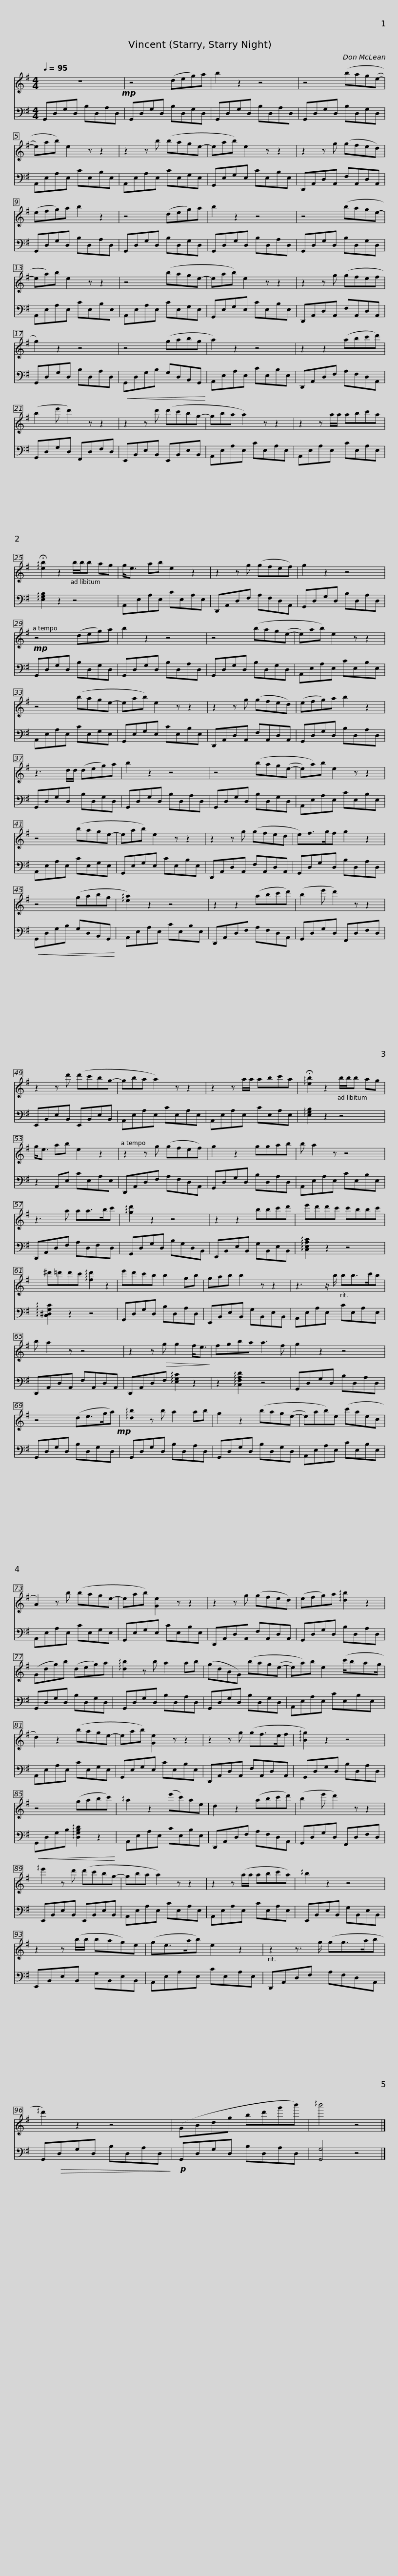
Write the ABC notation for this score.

X:1
%%score 1 2
L:1/8
Q:1/4=95
M:4/4
I:linebreak $
K:G
V:1 treble
V:2 bass
V:1
 z8!mp! | z4 (deg)a | b2 z2 z4 | z4 (bag(e- | e)ab) e2 z z2 |$ %5
 z2 z b (bage- | eab) e2 z z2 | z2 z g (gfed) | (efg)a b2 z2 | z4 (deg)a |$ %10
 b2 z2 z4 | z4 (bage- | ea)b e2 z z2 | z4 (bage- | eab) e2 z z2 |$ %15
 z2 z g (gfef | g2) z2 z4 | z4 (gabg | a2) z2 z4 | z2 z2 (abc'd') |$ %20
 (b2 e' d'2) z z2 | z2 z d' (d'c'bg- | gba a2) z z2 | z2 z a/a/ abc'a |$ !arpeggio!!fermata![eb]2 z2 b/b/b ag | %25
 g<e ab e2 z2 | z2 z g (gfef) | g2 z2 z4 |!mp! z4 (deg)a |$ b2 z2 z4 | %30
 z4 (bag(e- | e)ab) e2 z z2 | z4 (bage- | eab) e2 z z2 |$ z2 z g (gfed) | %35
 (efg)a b2 z2 | z3 d/d/ (deg)a | b2 z2 z4 | z4 (bag(e- |$ e)a)b e2 z z2 | %40
 z4 (bage- | eab) e2 z z2 | z2 z g (gfed | e)f>gf g2 z2 |$ z4 (gabg | %45
 !arpeggio![ea]2) z2 z4 | z2 z2 (abc'd') | (b2 e' d'2) z z2 |$ z2 z d' (d'c'bg- | gba a2) z z2 | %50
 z2 z a/a/ abc'a | !arpeggio!!fermata![eb]2 z2 b/b/b ag |$ g<e ab e2 z2 | z2 z g (gfef) | g2 z2 ggab | %55
 b a2 z z4 |$ z3 a aa>bc' | !arpeggio![gd']2 z2 z4 | z2 z2 bbc'd' | e'd'd'c' c'bbc' |$ %60
 ^d'=d'd'c' !arpeggio![fd']2 z2 | e'd'c'b b2 gb | gab b2 z z2 | z3 z/ b/ bb>c'b |$ b a2 z z4 | %65
 z2 z!>(! g g2 f<e!>)! | fgba a3 f | g2 z2 z4 | z4 (de>ga)!mp! |$ !arpeggio![db]2 z b a2 ab | %70
 g2 z2 (bag(e- | e)ab)e (c'aec | A2) z b (bage- |$ eab) [Ge]2 z z2 | z2 z g (gfed) | %75
 (efg)a !arpeggio![db]2 z2 | (Gdg)b (deg)a |$ !arpeggio![db]2 z b a2 ab | (gdBG) (bag(e- | e)a)b e2 (c'/bag/ | %80
 d2) z2 (bage- |$ eab) [Ge]2 z z2 | z2 z g (gf>ef | !arpeggio![Bg]2) z2 z4 | z4 (gabc') |$ %85
 !arpeggio!a2 z2 (e'c')ae | d2 z2 (abc'd') | (b2 e' d'2) z z2 | !arpeggio!e'2 z d' (d'c'bg- |$ gba a2) z z2 | %90
 z2 z (a/a/ abc'a) | !arpeggio!b2 z2 z4 | z2 z (b/b/ bag)e |$ (ge>ab) e2 z2 | z2 z3/2 g/ (gg>ab | %95
 !arpeggio!d'2) z2 z4 | (GBdg bd'g'b') | !arpeggio!b'4 z4 |] %98
V:2
 G,,D,G,D, B,D,A,D, | G,,D,G,D, B,D,G,D, | G,,D,G,D, B,D,A,D, | G,,D,G,D, B,D,G,D, | A,,E,A,E, CE,B,E, |$ %5
 A,,E,A,E, CE,G,E, | G,,E,G,E, CE,B,E, | D,,A,,D,A,, F,A,,D,A,, | G,,D,G,D, B,D,A,D, | G,,D,G,D, B,D,G,D, |$ %10
 G,,D,G,D, B,D,A,D, | G,,D,G,D, B,D,G,D, | A,,E,A,E, CE,B,E, | A,,E,A,E, CE,G,E, | G,,E,G,E, CE,B,E, |$ %15
 D,,A,,D,A,, F,A,,D,A,, | G,,D,G,D, B,D,A,D, |!<(! G,,D,G,B, G,D,B,,G,,!<)! | A,,E,A,E, CE,B,E, | D,,A,,D,F, A,F,D,A,, |$ %20
 G,,D,G,D, F,,D,F,D, | E,,B,,E,B,, E,,B,,E,B,, | A,,E,A,E, CE,A,E, | A,,E,A,E, CE,A,E, |$ !arpeggio![E,G,B,]2 z2 z4 | %25
 A,,E,A,E, CE,A,E, | D,,A,,D,F, A,F,D,A,, | G,,D,G,D, B,D,A,D, | G,,D,G,D, B,D,G,D, |$ G,,D,G,D, B,D,A,D, | %30
 G,,D,G,D, B,D,G,D, | A,,E,A,E, CE,B,E, | A,,E,A,E, CE,G,E, | G,,E,G,E, CE,B,E, |$ D,,A,,D,A,, F,A,,D,A,, | %35
 G,,D,G,D, B,D,A,D, | G,,D,G,D, B,D,G,D, | G,,D,G,D, B,D,A,D, | G,,D,G,D, B,D,G,D, |$ A,,E,A,E, CE,B,E, | %40
 A,,E,A,E, CE,G,E, | G,,E,G,E, CE,B,E, | D,,A,,D,A,, F,A,,D,A,, | G,,D,G,D, B,D,A,D, |$!<(! G,,D,G,B, G,D,B,,G,,!<)! | %45
 A,,E,A,E, CE,B,E, | D,,A,,D,F, A,F,D,A,, | G,,D,G,D, F,,D,F,D, |$ E,,B,,E,B,, E,,B,,E,B,, | A,,E,A,E, CE,A,E, | %50
 A,,E,A,E, CE,A,E, | !arpeggio![E,G,B,]2 z2 z4 |$ z2 A,,E, CE,A,E, | D,,A,,D,F, A,F,D,A,, | G,,D,G,D, B,D,A,D, | %55
 A,,E,A,E, CE,B,E, |$ D,,A,,D,F, A,D,F,D, | G,,D,G,D, B,G,D,B,, | E,,B,,E,B,, G,B,,E,B,, | !arpeggio![C,E,A,C]2 z2 z4 |$ %60
 !arpeggio![C,^D,G,C]2 z2 z4 | G,,D,G,D, B,D,A,D, | E,,B,,E,B,, G,B,,E,B,, | A,,E,A,E, CE,A,E, |$ D,,A,,D,A,, F,A,,D,A,, | %65
 D,,A,,D,F, !arpeggio![E,G,C]2 z2 | z2 !arpeggio![C,F,A,D]2 z4 | G,,D,G,D, B,D,A,D, | G,,D,G,D, B,D,G,D, |$ G,,D,G,D, B,D,A,D, | %70
 G,,D,G,D, B,D,G,D, | A,,E,A,E, CE,B,E, | A,,E,A,E, CE,G,E, |$ G,,E,G,E, CE,B,E, | D,,A,,D,A,, F,A,,D,A,, | %75
 G,,D,G,D, B,D,A,D, | G,,D,G,D, B,D,G,D, |$ G,,D,G,D, B,D,A,D, | G,,D,G,D, B,D,G,D, | A,,E,A,E, CE,B,E, | %80
 A,,E,A,E, CE,G,E, |$ G,,E,G,E, CE,B,E, | D,,A,,D,A,, F,A,,D,A,, | G,,D,G,D, B,D,A,D, |!<(! G,,D,G,B, !arpeggio![D,G,B,D]2 z2!<)! |$ %85
 A,,E,A,E, CE,B,E, | D,,A,,D,F, A,F,D,A,, | G,,D,G,D, F,,D,F,D, | E,,B,,E,B,, E,,B,,E,B,, |$ A,,E,A,E, CE,A,E, | %90
 A,,E,A,E, CE,A,E, | E,,B,,E,B,, G,B,,E,B,, | E,,B,,E,B,, G,B,,E,B,, |$ A,,E,A,E, CE,A,E, | D,,A,,D,F, A,F,D,A,, | %95
 G,,!>(!D,G,D, B,D,A,D,!>)! |!p! G,,D,G,D, B,D,A,D, | [G,,G,]4 z4 |] %98
